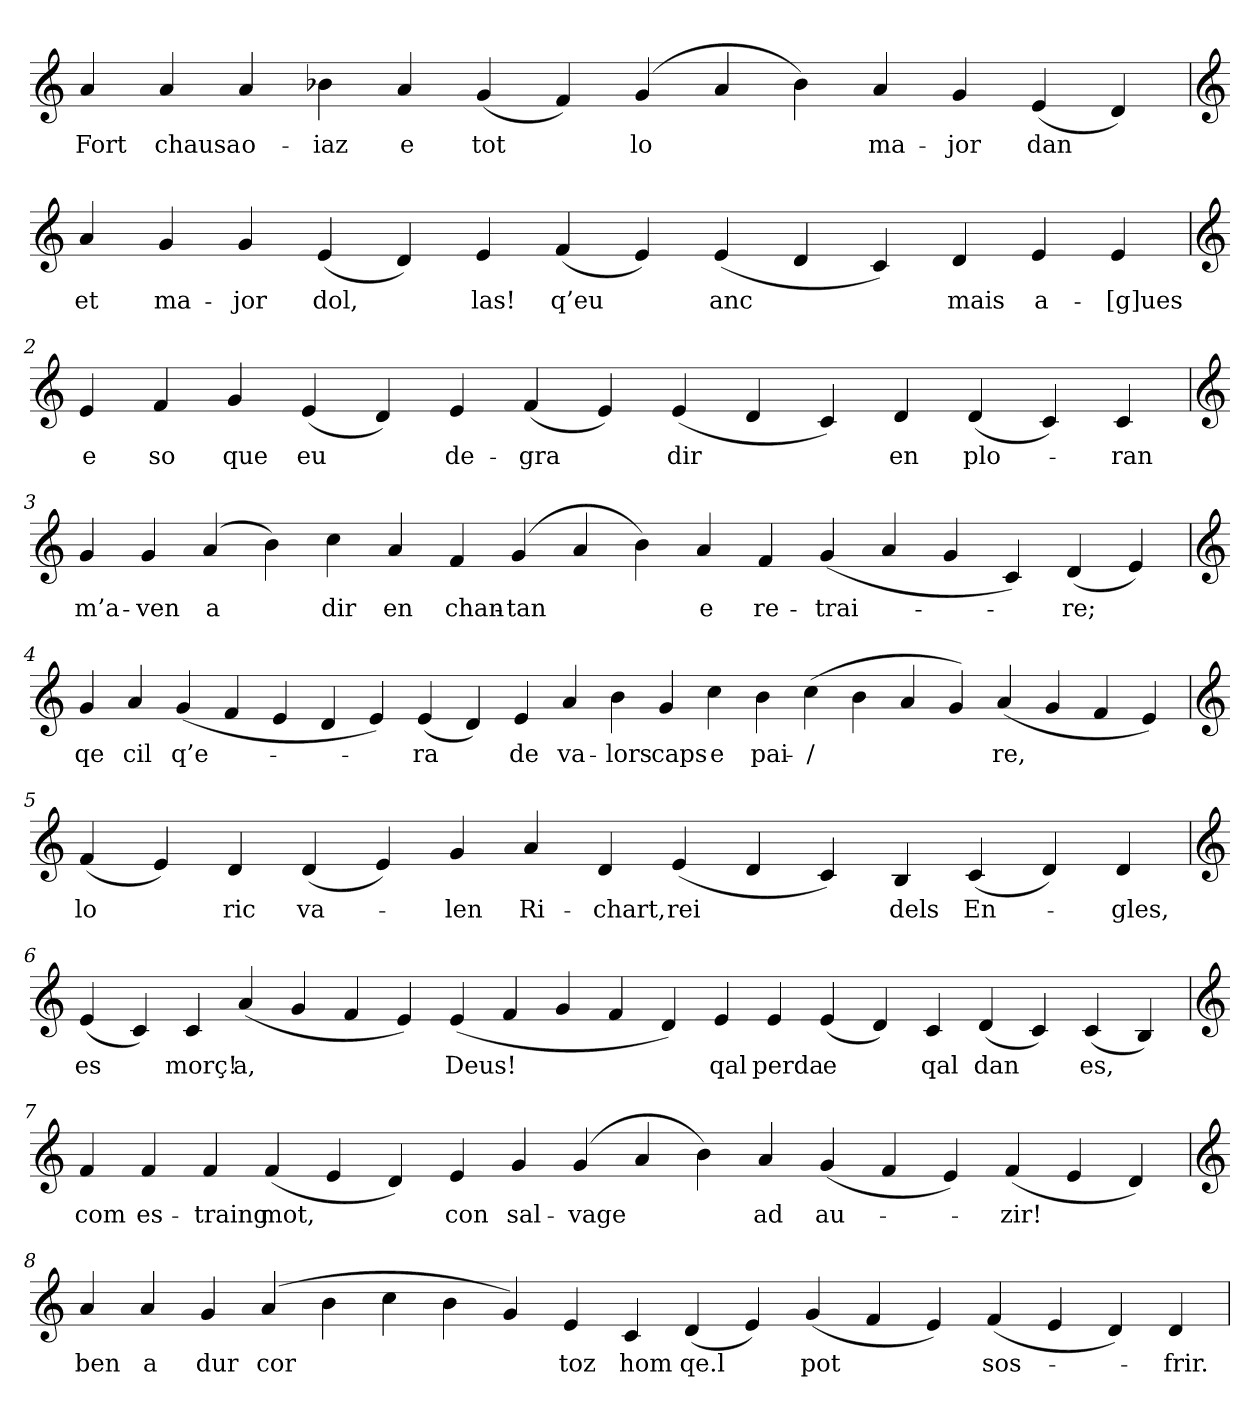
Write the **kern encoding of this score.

**kern	**text
*part1	*part1
*staff1	*staff1
*clefG2	*
=	=
4a	Fort
4a	chausa
4a	o-
4b-X	-iaz
4a	e
(4g	tot
4f)	.
(4g	lo
4a	.
4b-)	.
4a	ma-
4g	-jor
(4e	dan
4d)	.
=1	=1
*clefG2	*
4a	et
4g	ma-
4g	-jor
(4e	dol,
4d)	.
4e	las!
(4f	q’eu
4e)	.
(4e	anc
4d	.
4c)	.
4d	mais
4e	a-
4e	-[g]ues
=2	=2
*clefG2	*
4e	e
4f	so
4g	que
(4e	eu
4d)	.
4e	de-
(4f	-gra
4e)	.
(4e	dir
4d	.
4c)	.
4d	en
(4d	plo-
4c)	.
4c	-ran
=3	=3
*clefG2	*
4g	m’a-
4g	-ven
(4a	a
4b)	.
4cc	dir
4a	en
4f	chan-
(4g	-tan
4a	.
4b)	.
4a	e
4f	re-
(4g	-trai-
4a	.
4g	.
4c)	.
(4d	-re;
4e)	.
=4	=4
*clefG2	*
4g	qe
4a	cil
(4g	q’e-
4f	.
4e	.
4d	.
4e)	.
(4e	-ra
4d)	.
4e	de
4a	va-
4b	-lors
4g	caps
4cc	e
4b	pai-
(4cc	-/
4b	.
4a	.
4g)	.
(4a	-re,
4g	.
4f	.
4e)	.
=5	=5
*clefG2	*
(4f	lo
4e)	.
4d	ric
(4d	va-
4e)	.
4g	-len
4a	Ri-
4d	-chart,
(4e	rei
4d	.
4c)	.
4B	dels
(4c	En-
4d)	.
4d	-gles,
=6	=6
*clefG2	*
(4e	es
4c)	.
4c	morç!
(4a	a,
4g	.
4f	.
4e)	.
(4e	Deus!
4f	.
4g	.
4f	.
4d)	.
4e	qal
4e	perda
(4e	e
4d)	.
4c	qal
(4d	dan
4c)	.
(4c	es,
4B)	.
=7	=7
*clefG2	*
4f	com
4f	es-
4f	-traing
(4f	mot,
4e	.
4d)	.
4e	con
4g	sal-
(4g	-vage
4a	.
4b)	.
4a	ad
(4g	au-
4f	.
4e)	.
(4f	-zir!
4e	.
4d)	.
=8	=8
*clefG2	*
4a	ben
4a	a
4g	dur
(4a	cor
4b	.
4cc	.
4b	.
4g)	.
4e	toz
4c	hom
(4d	qe.l
4e)	.
(4g	pot
4f	.
4e)	.
(4f	sos-
4e	.
4d)	.
4d	-frir.
=	=
*-	*-
